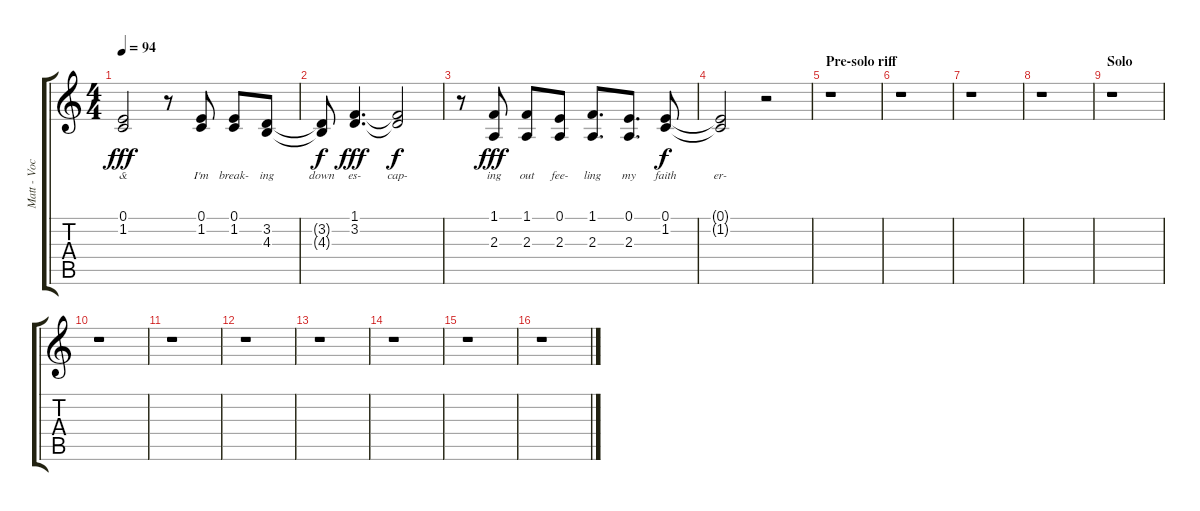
\track ("Matt - Vocals" "Matt - Voc") {instrument bassoon}
\staff {score tabs}
\tuning (E4 B3 G3 D3 A2 E2) {hide}
\ts (4 4)
\tempo 94
\clef g2
\ks c
(0.1 1.2).2{lyrics (0 "&") lyrics (1 "") lyrics (2 "") lyrics (3 "") lyrics (4 "") dy fff} r.8 (0.1 1.2).8{lyrics (0 "I'm") lyrics (1 "") lyrics (2 "") lyrics (3 "") lyrics (4 "")} (0.1 1.2).8{lyrics (0 "break-") lyrics (1 "") lyrics (2 "") lyrics (3 "") lyrics (4 "")} (3.2 4.3).8{lyrics (0 "ing") lyrics (1 "") lyrics (2 "") lyrics (3 "") lyrics (4 "")} |
(3.2{t} 4.3{t}).8{lyrics (0 "down") lyrics (1 "") lyrics (2 "") lyrics (3 "") lyrics (4 "") dy f} (1.1 3.2).4{d lyrics (0 "es-") lyrics (1 "") lyrics (2 "") lyrics (3 "") lyrics (4 "") dy fff} (1.1{t} 3.2{t}).2{lyrics (0 "cap-") lyrics (1 "") lyrics (2 "") lyrics (3 "") lyrics (4 "") dy f} |
r.8 (1.1 2.3).8{lyrics (0 "ing") lyrics (1 "") lyrics (2 "") lyrics (3 "") lyrics (4 "") dy fff} (1.1 2.3).8{lyrics (0 "out") lyrics (1 "") lyrics (2 "") lyrics (3 "") lyrics (4 "")} (0.1 2.3).8{lyrics (0 "fee-") lyrics (1 "") lyrics (2 "") lyrics (3 "") lyrics (4 "")} (1.1 2.3).8{d lyrics (0 "ling") lyrics (1 "") lyrics (2 "") lyrics (3 "") lyrics (4 "")} (0.1 2.3).8{d lyrics (0 "my") lyrics (1 "") lyrics (2 "") lyrics (3 "") lyrics (4 "")} (0.1 1.2).8{lyrics (0 "faith") lyrics (1 "") lyrics (2 "") lyrics (3 "") lyrics (4 "") dy f} |
(0.1{t} 1.2{t}).2{lyrics (0 "er-") lyrics (1 "") lyrics (2 "") lyrics (3 "") lyrics (4 "")} r.2 |
\section ("" "Pre-solo riff")
r.1 |
r.1 |
r.1 |
r.1 |
\section ("" "Solo")
r.1 |
r.1 |
r.1 |
r.1 |
r.1 |
r.1 |
r.1 |
r.1
